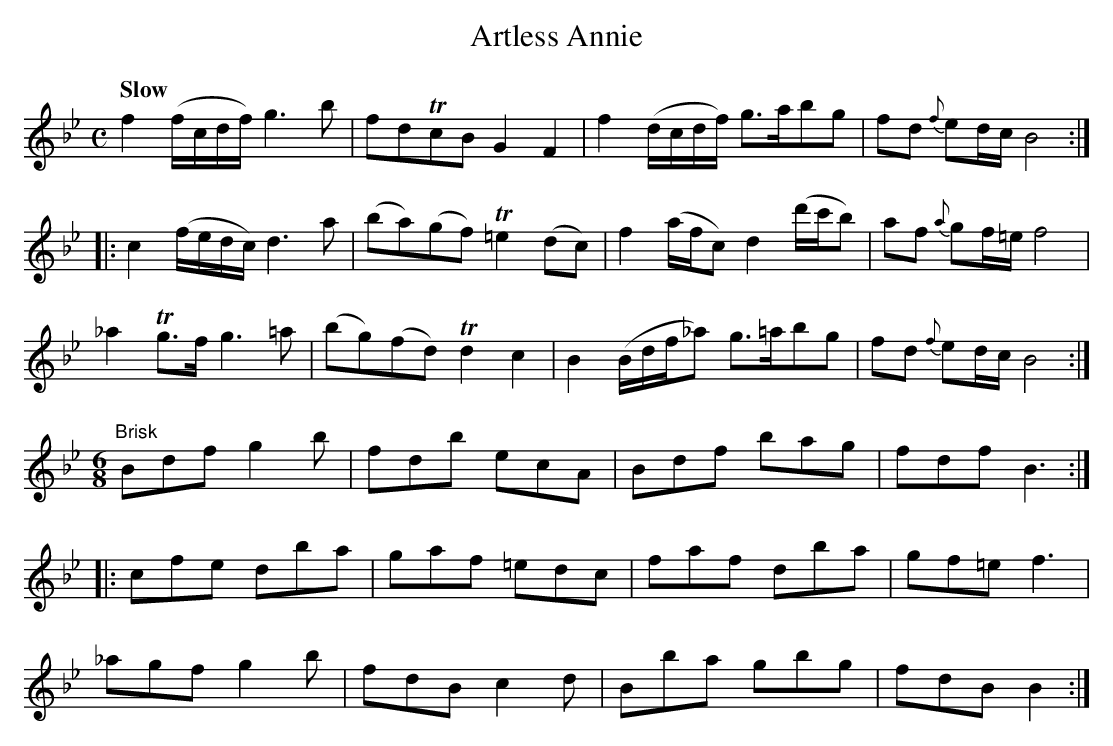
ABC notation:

X:1
T:Artless Annie
M:C
L:1/8
Q:"Slow"
K:Bb
f2 (f/c/d/f/) g3b|fdTcB G2F2|f2 (d/c/d/f/) g>abg|fd {f}ed/c/ B4:|
|:c2 (f/e/d/c/) d3a|(ba)(gf) T=e2 (dc)|f2 (a/f/c) d2 (d'/c'/b)|af {a}gf/=e/ f4|
_a2 Tg>f g3=a|(bg)(fd) Td2c2|B2 (B/d/f/_a) g>=abg|fd {f}ed/c/B4:|
M:6/8
L:1/8
"Brisk"Bdf g2b|fdb ecA|Bdf bag|fdf B3:|
|:cfe dba|gaf =edc|faf dba|gf=e f3|
_agf g2b|fdB c2d|Bba gbg|fdB B2:|]
